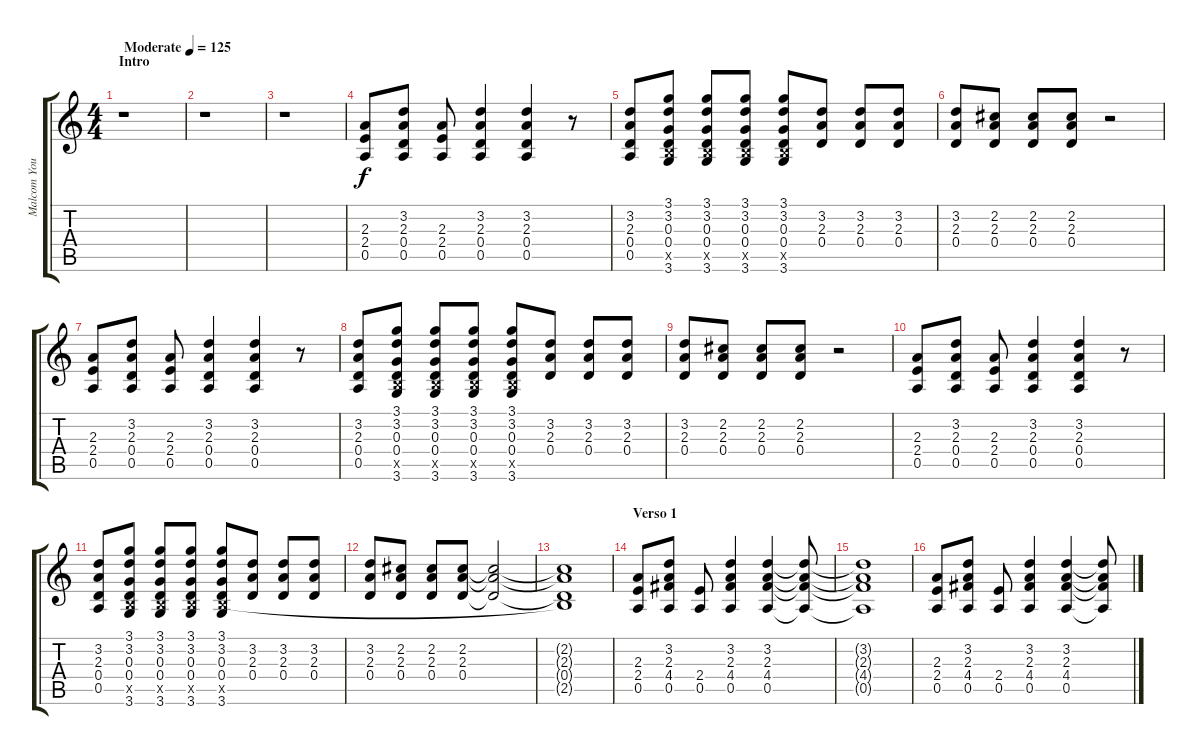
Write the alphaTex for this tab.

\track ("Malcom Young" "Malcom You") {instrument distortionguitar}
\staff {score tabs}
\tuning (E4 B3 G3 D3 A2 E2) {hide}
\ts (4 4)
\section ("" "Intro")
\tempo (125 "Moderate")
\clef g2
\ks c
r.1{dy f instrument distortionguitar} |
r.1 |
r.1 |
(2.3 2.4 0.5).8 (3.2 2.3 0.4 0.5).8 (2.3 2.4 0.5).8 (3.2 2.3 0.4 0.5).4 (3.2 2.3 0.4 0.5).4 r.8 |
(3.2 2.3 0.4 0.5).8 (3.1 3.2 0.3 0.4 2.5{x} 3.6).8 (3.1 3.2 0.3 0.4 2.5{x} 3.6).8 (3.1 3.2 0.3 0.4 2.5{x} 3.6).8 (3.1 3.2 0.3 0.4 2.5{x} 3.6).8 (3.2 2.3 0.4).8 (3.2 2.3 0.4).8 (3.2 2.3 0.4).8 |
(3.2 2.3 0.4).8 (2.2 2.3 0.4).8 (2.2 2.3 0.4).8 (2.2 2.3 0.4).8 r.2 |
(2.3 2.4 0.5).8 (3.2 2.3 0.4 0.5).8 (2.3 2.4 0.5).8 (3.2 2.3 0.4 0.5).4 (3.2 2.3 0.4 0.5).4 r.8 |
(3.2 2.3 0.4 0.5).8 (3.1 3.2 0.3 0.4 2.5{x} 3.6).8 (3.1 3.2 0.3 0.4 2.5{x} 3.6).8 (3.1 3.2 0.3 0.4 2.5{x} 3.6).8 (3.1 3.2 0.3 0.4 2.5{x} 3.6).8 (3.2 2.3 0.4).8 (3.2 2.3 0.4).8 (3.2 2.3 0.4).8 |
(3.2 2.3 0.4).8 (2.2 2.3 0.4).8 (2.2 2.3 0.4).8 (2.2 2.3 0.4).8 r.2 |
(2.3 2.4 0.5).8 (3.2 2.3 0.4 0.5).8 (2.3 2.4 0.5).8 (3.2 2.3 0.4 0.5).4 (3.2 2.3 0.4 0.5).4 r.8 |
(3.2 2.3 0.4 0.5).8 (3.1 3.2 0.3 0.4 2.5{x} 3.6).8 (3.1 3.2 0.3 0.4 2.5{x} 3.6).8 (3.1 3.2 0.3 0.4 2.5{x} 3.6).8 (3.1 3.2 0.3 0.4 2.5{x} 3.6).8 (3.2 2.3 0.4).8 (3.2 2.3 0.4).8 (3.2 2.3 0.4).8 |
(3.2 2.3 0.4).8 (2.2 2.3 0.4).8 (2.2 2.3 0.4).8 (2.2 2.3 0.4).8 (2.2{t} 2.3{t} 0.4{t}).2 |
(2.2{t} 2.3{t} 0.4{t} 2.5{t}).1 |
\section ("" "Verso 1")
(2.3 2.4 0.5).8 (3.2 2.3 4.4 0.5).8 (2.4 0.5).8 (3.2 2.3 4.4 0.5).4 (3.2 2.3 4.4 0.5).4 (3.2{t} 2.3{t} 4.4{t} 0.5{t}).8 |
(3.2{t} 2.3{t} 4.4{t} 0.5{t}).1 |
(2.3 2.4 0.5).8 (3.2 2.3 4.4 0.5).8 (2.4 0.5).8 (3.2 2.3 4.4 0.5).4 (3.2 2.3 4.4 0.5).4 (3.2{t} 2.3{t} 4.4{t} 0.5{t}).8
